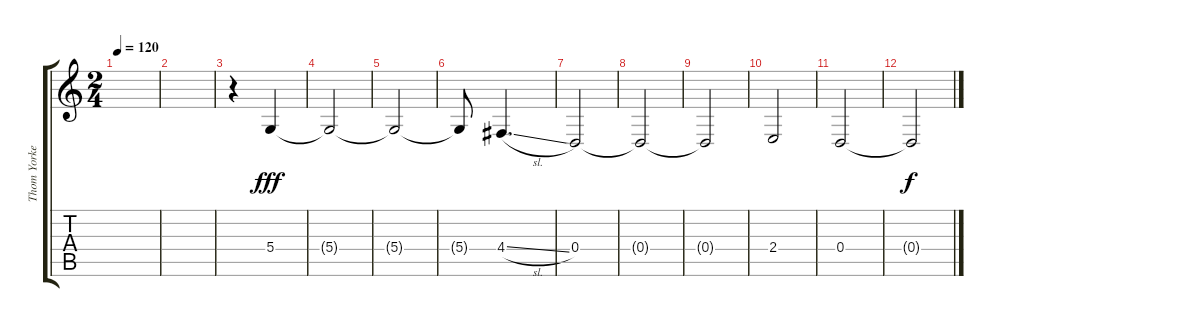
\track ("Thom Yorke (voice)" "Thom Yorke") {instrument synthvoice}
\staff {score tabs}
\tuning (E4 B3 G3 D3 A2 E2) {hide}
\ts (2 4)
\tempo 120
\clef g2
\ks c
|
|
r.4 5.4.4{dy fff} |
5.4{t}.2 |
5.4{t}.2 |
5.4{t}.8 4.4{sl}.4{d} |
0.4.2 |
0.4{t}.2 |
0.4{t}.2 |
2.4.2 |
0.4.2 |
0.4{t}.2{dy f}
